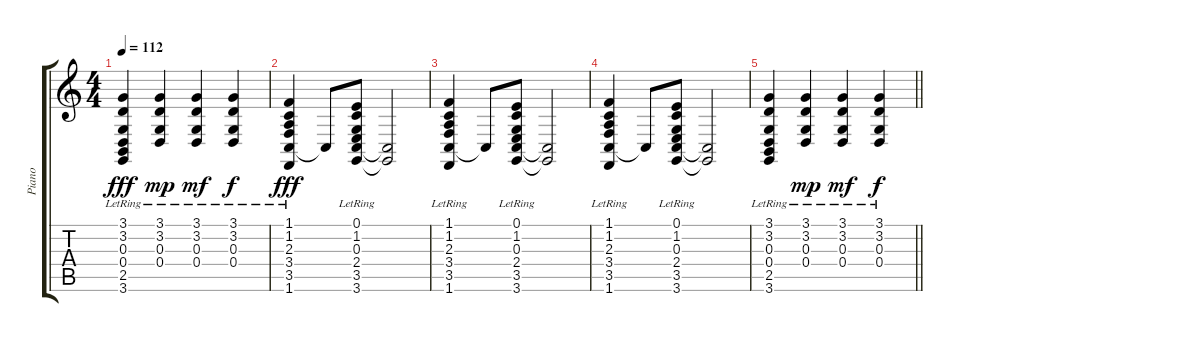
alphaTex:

\track ("Piano" "Piano") {instrument brightacousticpiano}
\staff {score tabs}
\tuning (E4 B3 G3 D3 A2 E2) {hide}
\ts (4 4)
\tempo 112
\clef g2
\ks c
(3.1{lr} 3.2{lr} 0.3{lr} 0.4{lr} 2.5{lr} 3.6{lr}).4{dy fff} (3.1{lr} 3.2{lr} 0.3{lr} 0.4{lr}).4{dy mp} (3.1{lr} 3.2{lr} 0.3{lr} 0.4{lr}).4{dy mf} (3.1{lr} 3.2{lr} 0.3{lr} 0.4{lr}).4{dy f} |
(1.1{lr} 1.2{lr} 2.3{lr} 3.4{lr} 3.5{lr} 1.6{lr}).4{dy fff} 3.5{t}.8 (0.1{lr} 1.2{lr} 0.3{lr} 2.4{lr} 3.5{lr} 3.6{lr}).8 (3.5{t} 3.6{t}).2 |
(1.1{lr} 1.2{lr} 2.3{lr} 3.4{lr} 3.5{lr} 1.6{lr}).4 3.5{t}.8 (0.1{lr} 1.2{lr} 0.3{lr} 2.4{lr} 3.5{lr} 3.6{lr}).8 (3.5{t} 3.6{t}).2 |
(1.1{lr} 1.2{lr} 2.3{lr} 3.4{lr} 3.5{lr} 1.6{lr}).4 3.5{t}.8 (0.1{lr} 1.2{lr} 0.3{lr} 2.4{lr} 3.5{lr} 3.6{lr}).8 (3.5{t} 3.6{t}).2 |
\barLineRight lightlight
(3.1{lr} 3.2{lr} 0.3{lr} 0.4{lr} 2.5{lr} 3.6{lr}).4 (3.1{lr} 3.2{lr} 0.3{lr} 0.4{lr}).4{dy mp} (3.1{lr} 3.2{lr} 0.3{lr} 0.4{lr}).4{dy mf} (3.1{lr} 3.2{lr} 0.3{lr} 0.4{lr}).4{dy f}
